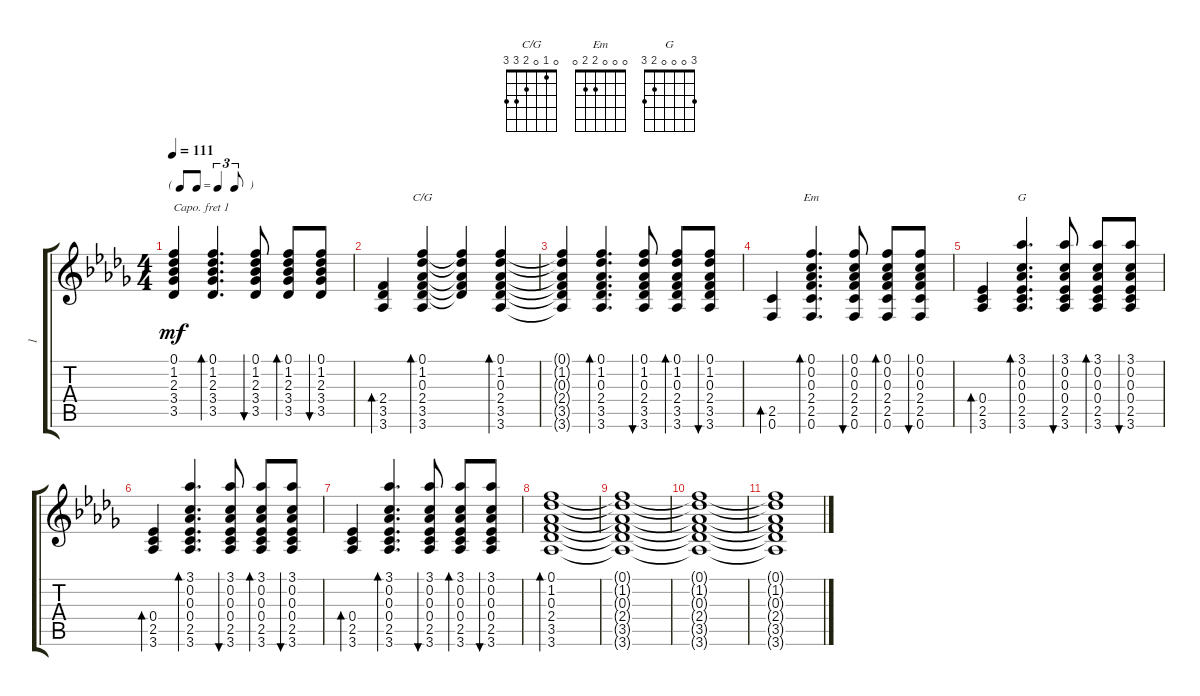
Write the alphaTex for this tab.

\track ("1" "1") {instrument acousticguitarsteel}
\staff {score tabs}
\capo 1
\tuning (E4 B3 G3 D3 A2 E2) {hide}
\chord ("C/G" 0 1 0 2 3 3)
\chord ("Em" 0 0 0 2 2 0)
\chord ("G" 3 0 0 0 2 3)
\ts (4 4)
\tf triplet8th
\tempo 111
\clef g2
\ks db
(0.1{t} 1.2{t} 2.3{t} 3.4{t} 3.5{t}).4{dy mf} (0.1 1.2 2.3 3.4 3.5).4{d bd 30} (0.1 1.2 2.3 3.4 3.5).8{bu 30} (0.1 1.2 2.3 3.4 3.5).8{bd 30} (0.1 1.2 2.3 3.4 3.5).8{bu 30} |
(2.4 3.5 3.6).4{bd 30} (0.1 1.2 0.3 2.4 3.5 3.6).4{bd 30 ch "C/G"} (0.1{t} 1.2{t} 0.3{t} 2.4{t} 3.5{t}).4 (0.1 1.2 0.3 2.4 3.5 3.6).4{bd 30} |
(0.1{t} 1.2{t} 0.3{t} 2.4{t} 3.5{t} 3.6{t}).4 (0.1 1.2 0.3 2.4 3.5 3.6).4{d bd 30} (0.1 1.2 0.3 2.4 3.5 3.6).8{bu 30} (0.1 1.2 0.3 2.4 3.5 3.6).8{bd 30} (0.1 1.2 0.3 2.4 3.5 3.6).8{bu 30} |
(2.5 0.6).4{bd 30} (0.1 0.2 0.3 2.4 2.5 0.6).4{d bd 30 ch "Em"} (0.1 0.2 0.3 2.4 2.5 0.6).8{bu 30} (0.1 0.2 0.3 2.4 2.5 0.6).8{bd 30} (0.1 0.2 0.3 2.4 2.5 0.6).8{bu 30} |
(0.4 2.5 3.6).4{bd 30} (3.1 0.2 0.3 0.4 2.5 3.6).4{d bd 30 ch "G"} (3.1 0.2 0.3 0.4 2.5 3.6).8{bu 30} (3.1 0.2 0.3 0.4 2.5 3.6).8{bd 30} (3.1 0.2 0.3 0.4 2.5 3.6).8{bu 30} |
(0.4 2.5 3.6).4{bd 30} (3.1 0.2 0.3 0.4 2.5 3.6).4{d bd 30} (3.1 0.2 0.3 0.4 2.5 3.6).8{bu 30} (3.1 0.2 0.3 0.4 2.5 3.6).8{bd 30} (3.1 0.2 0.3 0.4 2.5 3.6).8{bu 30} |
(0.4 2.5 3.6).4{bd 30} (3.1 0.2 0.3 0.4 2.5 3.6).4{d bd 30} (3.1 0.2 0.3 0.4 2.5 3.6).8{bu 30} (3.1 0.2 0.3 0.4 2.5 3.6).8{bd 30} (3.1 0.2 0.3 0.4 2.5 3.6).8{bu 30} |
(0.1 1.2 0.3 2.4 3.5 3.6).1{bd 30} |
(0.1{t} 1.2{t} 0.3{t} 2.4{t} 3.5{t} 3.6{t}).1 |
(0.1{t} 1.2{t} 0.3{t} 2.4{t} 3.5{t} 3.6{t}).1 |
(0.1{t} 1.2{t} 0.3{t} 2.4{t} 3.5{t} 3.6{t}).1
